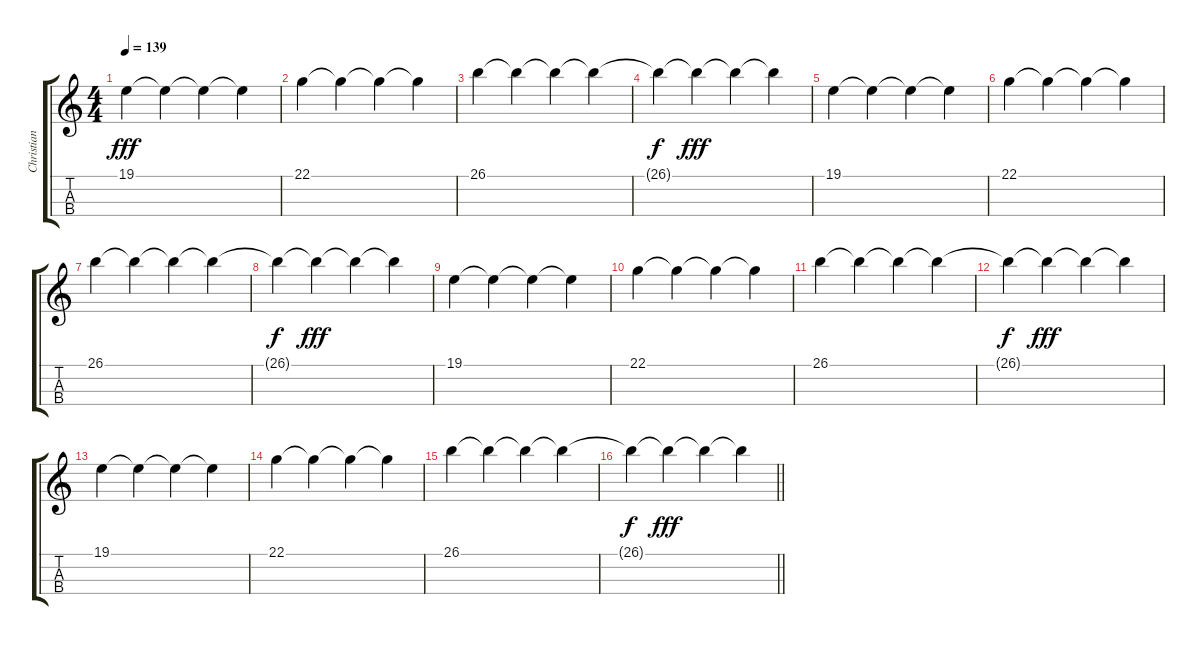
\track ("Christian McAlhaney" "Christian ") {instrument pad1newage}
\staff {score tabs}
\tuning (A3 D3 G2 C2) {hide}
\ts (4 4)
\tempo 139
\clef g2
\ks c
19.1.4{dy fff} 19.1{t}.4 19.1{t}.4 19.1{t}.4 |
22.1.4 22.1{t}.4 22.1{t}.4 22.1{t}.4 |
26.1.4 26.1{t}.4 26.1{t}.4 26.1{t}.4 |
26.1{t}.4{dy f} 26.1{t}.4{dy fff} 26.1{t}.4 26.1{t}.4 |
19.1.4 19.1{t}.4 19.1{t}.4 19.1{t}.4 |
22.1.4 22.1{t}.4 22.1{t}.4 22.1{t}.4 |
26.1.4 26.1{t}.4 26.1{t}.4 26.1{t}.4 |
26.1{t}.4{dy f} 26.1{t}.4{dy fff} 26.1{t}.4 26.1{t}.4 |
19.1.4 19.1{t}.4 19.1{t}.4 19.1{t}.4 |
22.1.4 22.1{t}.4 22.1{t}.4 22.1{t}.4 |
26.1.4 26.1{t}.4 26.1{t}.4 26.1{t}.4 |
26.1{t}.4{dy f} 26.1{t}.4{dy fff} 26.1{t}.4 26.1{t}.4 |
19.1.4 19.1{t}.4 19.1{t}.4 19.1{t}.4 |
22.1.4 22.1{t}.4 22.1{t}.4 22.1{t}.4 |
26.1.4 26.1{t}.4 26.1{t}.4 26.1{t}.4 |
\barLineRight lightlight
26.1{t}.4{dy f} 26.1{t}.4{dy fff} 26.1{t}.4 26.1{t}.4
